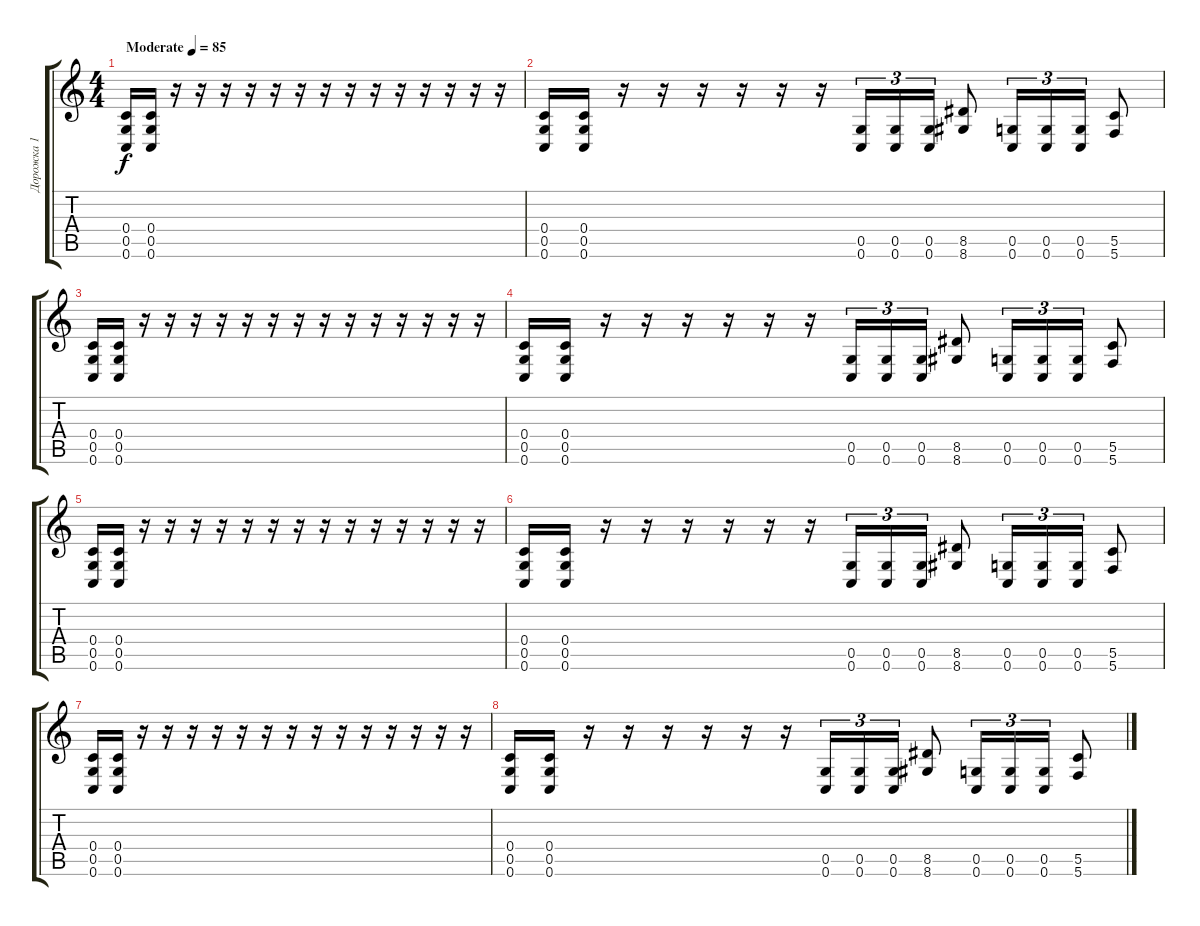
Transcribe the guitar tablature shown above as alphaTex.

\track ("Дорожка 1" "Дорожка 1") {instrument distortionguitar}
\staff {score tabs}
\tuning (D4 A3 F3 C3 G2 C2) {hide}
\ts (4 4)
\tempo (85 "Moderate")
\clef g2
\ks c
(0.4 0.5 0.6).16{dy f instrument distortionguitar} (0.4 0.5 0.6).16 r.16 r.16 r.16 r.16 r.16 r.16 r.16 r.16 r.16 r.16 r.16 r.16 r.16 r.16 |
(0.4 0.5 0.6).16 (0.4 0.5 0.6).16 r.16 r.16 r.16 r.16 r.16 r.16 (0.5 0.6).16{tu (3 2)} (0.5 0.6).16{tu (3 2)} (0.5 0.6).16{tu (3 2)} (8.5 8.6).8 (0.5 0.6).16{tu (3 2)} (0.5 0.6).16{tu (3 2)} (0.5 0.6).16{tu (3 2)} (5.5 5.6).8 |
(0.4 0.5 0.6).16 (0.4 0.5 0.6).16 r.16 r.16 r.16 r.16 r.16 r.16 r.16 r.16 r.16 r.16 r.16 r.16 r.16 r.16 |
(0.4 0.5 0.6).16 (0.4 0.5 0.6).16 r.16 r.16 r.16 r.16 r.16 r.16 (0.5 0.6).16{tu (3 2)} (0.5 0.6).16{tu (3 2)} (0.5 0.6).16{tu (3 2)} (8.5 8.6).8 (0.5 0.6).16{tu (3 2)} (0.5 0.6).16{tu (3 2)} (0.5 0.6).16{tu (3 2)} (5.5 5.6).8 |
(0.4 0.5 0.6).16 (0.4 0.5 0.6).16 r.16 r.16 r.16 r.16 r.16 r.16 r.16 r.16 r.16 r.16 r.16 r.16 r.16 r.16 |
(0.4 0.5 0.6).16 (0.4 0.5 0.6).16 r.16 r.16 r.16 r.16 r.16 r.16 (0.5 0.6).16{tu (3 2)} (0.5 0.6).16{tu (3 2)} (0.5 0.6).16{tu (3 2)} (8.5 8.6).8 (0.5 0.6).16{tu (3 2)} (0.5 0.6).16{tu (3 2)} (0.5 0.6).16{tu (3 2)} (5.5 5.6).8 |
(0.4 0.5 0.6).16 (0.4 0.5 0.6).16 r.16 r.16 r.16 r.16 r.16 r.16 r.16 r.16 r.16 r.16 r.16 r.16 r.16 r.16 |
(0.4 0.5 0.6).16 (0.4 0.5 0.6).16 r.16 r.16 r.16 r.16 r.16 r.16 (0.5 0.6).16{tu (3 2)} (0.5 0.6).16{tu (3 2)} (0.5 0.6).16{tu (3 2)} (8.5 8.6).8 (0.5 0.6).16{tu (3 2)} (0.5 0.6).16{tu (3 2)} (0.5 0.6).16{tu (3 2)} (5.5 5.6).8
